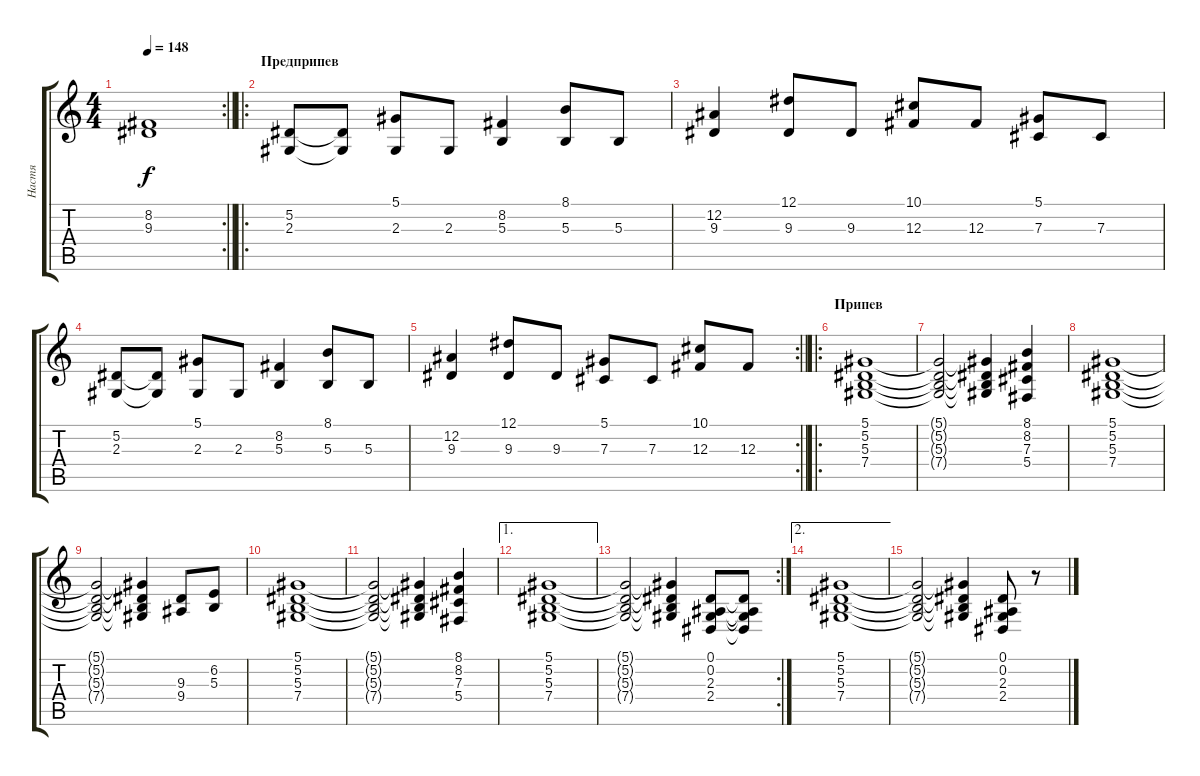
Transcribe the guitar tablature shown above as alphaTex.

\track ("Настя" "Настя") {instrument stringensemble1}
\staff {score tabs}
\tuning (Eb4 Bb3 Gb3 Db3 Ab2 Eb2) {hide}
\rc 2
\ts (4 4)
\tempo 148
\clef g2
\barLineRight lightlight
\ks c
(8.2{t} 9.3).1{dy f} |
\ro
\section ("" "Предприпев")
(5.2 2.3).8 (5.2{t} 2.3{t}).8 (5.1 2.3).8 2.3.8 (8.2 5.3).4 (8.1 5.3).8 5.3.8 |
(12.2 9.3).4 (12.1 9.3).8 9.3.8 (10.1 12.3).8 12.3.8 (5.1 7.3).8 7.3.8 |
(5.2 2.3).8 (5.2{t} 2.3{t}).8 (5.1 2.3).8 2.3.8 (8.2 5.3).4 (8.1 5.3).8 5.3.8 |
\rc 2
\barLineRight lightlight
(12.2 9.3).4 (12.1 9.3).8 9.3.8 (5.1 7.3).8 7.3.8 (10.1 12.3).8 12.3.8 |
\ro
\section ("" "Припев")
(5.1 5.2 5.3 7.4).1 |
(5.1{t} 5.2{t} 5.3{t} 7.4{t}).2 (5.1{t} 5.2{t} 5.3{t} 7.4{t}).4 (8.1 8.2 7.3 5.4).4 |
(5.1 5.2 5.3 7.4).1 |
(5.1{t} 5.2{t} 5.3{t} 7.4{t}).2 (5.1{t} 5.2{t} 5.3{t} 7.4{t}).4 (9.3 9.4).8 (6.2 5.3).8 |
(5.1 5.2 5.3 7.4).1 |
(5.1{t} 5.2{t} 5.3{t} 7.4{t}).2 (5.1{t} 5.2{t} 5.3{t} 7.4{t}).4 (8.1 8.2 7.3 5.4).4 |
\ae 1
(5.1 5.2 5.3 7.4).1 |
\rc 2
(5.1{t} 5.2{t} 5.3{t} 7.4{t}).2 (5.1{t} 5.2{t} 5.3{t} 7.4{t}).4 (0.1 0.2 2.3 2.4).8 (0.1{t} 0.2{t} 2.3{t} 2.4{t}).8 |
\ae 2
(5.1 5.2 5.3 7.4).1 |
(5.1{t} 5.2{t} 5.3{t} 7.4{t}).2 (5.1{t} 5.2{t} 5.3{t} 7.4{t}).4 (0.1 0.2 2.3 2.4).8 r.8
